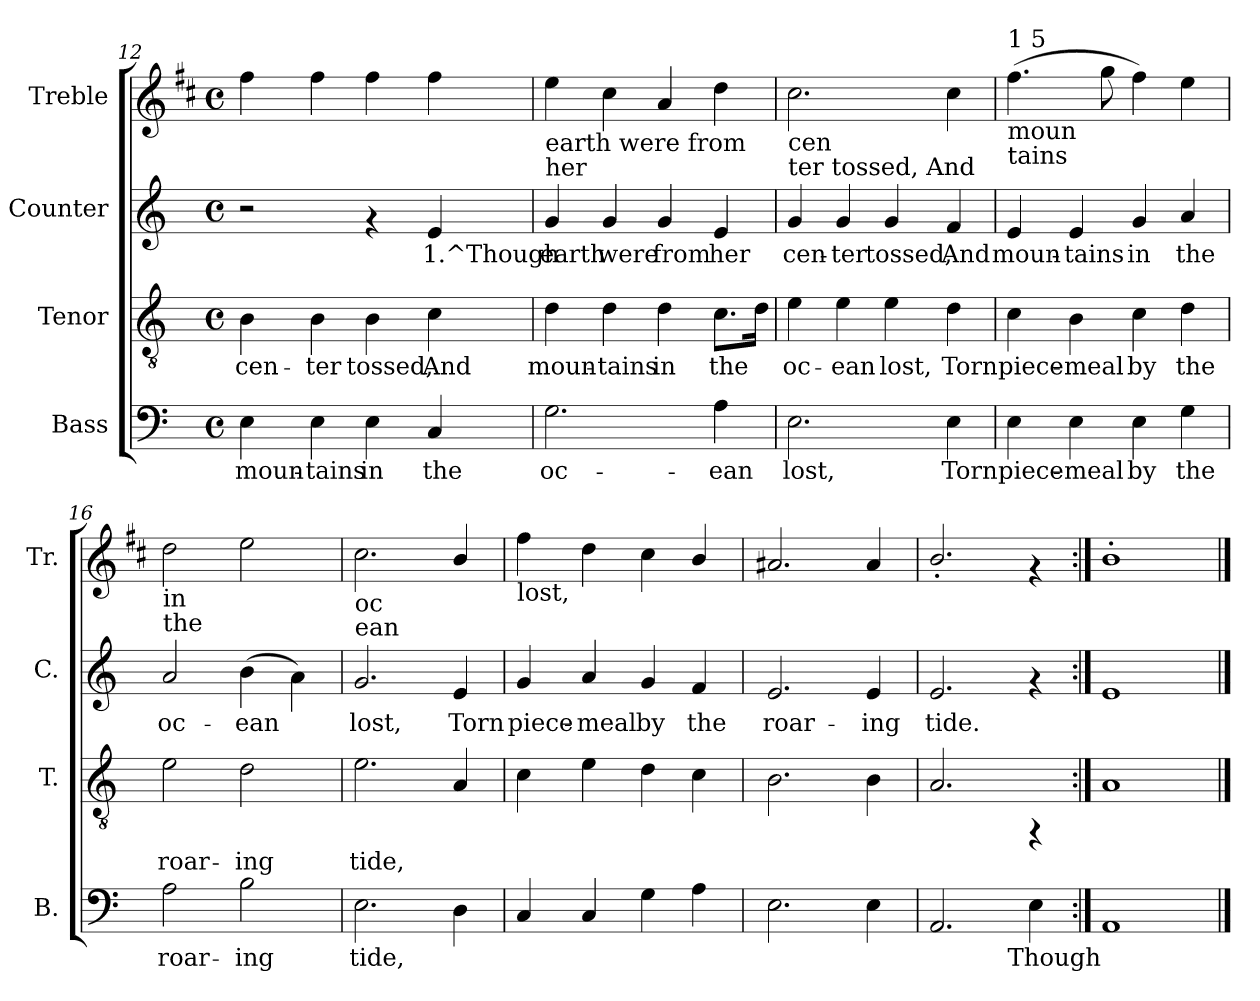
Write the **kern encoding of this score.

**kern	**text	**kern	**text	**kern	**text	**kern
*part4	*part4	*part3	*part3	*part2	*part2	*part1
*staff4	*staff4	*staff3	*staff3	*staff2	*staff2	*staff1
*I"Bass	*	*I"Tenor	*	*I"Counter	*	*I"Treble
*I'B.	*	*I'T.	*	*I'C.	*	*I'Tr.
!!LO:PB:g=z
*clefF4	*	*clefGv2	*	*clefG2	*	*clefG2
*	*	*	*	*	*	*ITrd1c2
*k[]	*	*k[]	*	*k[]	*	*k[]
*C:	*	*C:	*	*C:	*	*C:
*M4/4	*	*M4/4	*	*M4/4	*	*M4/4
*met(c)	*	*met(c)	*	*met(c)	*	*met(c)
=12	=12	=12	=12	=12	=12	=12
!	!LO:LY:b	!	!LO:LY:b:rj	!	!	!
4E\	moun-	4B\	cen-	2r	.	4ee\
!	!LO:LY:b	!	!LO:LY:b:rj	!	!	!
4E\	-tains	4B\	-ter	.	.	4ee\
!	!LO:LY:b	!	!LO:LY:b:rj	!	!	!
4E\	in	4B\	tossed,	4rf	.	4ee\
!	!LO:LY:b	!	!LO:LY:b:rj	!	!LO:LY:b:rj	!
4C/	the	4c\	And	4e/	1.^Though	4ee\
=13	=13	=13	=13	=13	=13	=13
!	!	!	!	!	!	!LO:TX:b:t=earth were from
!	!	!	!	!	!	!LO:TX:b:t=her
!	!LO:LY:b	!	!LO:LY:b:rj	!	!LO:LY:b:rj	!
2.G\	oc-	4d\	moun-	4g/	earth	4dd\
!	!	!	!LO:LY:b:rj	!	!LO:LY:b:rj	!
.	.	4d\	-tains	4g/	were	4b\
!	!	!	!LO:LY:b:rj	!	!LO:LY:b:rj	!
.	.	4d\	in	4g/	from	4g/
!	!LO:LY:b	!	!LO:LY:b:rj	!	!LO:LY:b:rj	!
4A\	-ean	8.c\L	the	4e/	her	4cc\
!	!	!	!LO:LY:b:rj	!	!	!
.	.	16d\J	.	.	.	.
=14	=14	=14	=14	=14	=14	=14
!	!	!	!	!	!	!LO:TX:b:t=cen
!	!	!	!	!	!	!LO:TX:b:t=ter tossed, And
!	!LO:LY:b	!	!LO:LY:b:rj	!	!LO:LY:b:rj	!
2.E\	lost,	4e\	oc-	4g/	cen-	2.b\
!	!	!	!LO:LY:b:rj	!	!LO:LY:b:rj	!
.	.	4e\	-ean	4g/	-ter	.
!	!	!	!LO:LY:b:rj	!	!LO:LY:b:rj	!
.	.	4e\	lost,	4g/	tossed,	.
!	!LO:LY:b	!	!LO:LY:b:rj	!	!LO:LY:b:rj	!
4E\	Torn	4d\	Torn	4f/	And	4b\
=15	=15	=15	=15	=15	=15	=15
!	!	!	!	!	!	!LO:TX:a:t=1 5
!	!	!	!	!	!	!LO:TX:b:t=moun
!	!	!	!	!	!	!LO:TX:b:t=tains
!	!LO:LY:b	!	!LO:LY:b:rj	!	!LO:LY:b:rj	!
4E\	piece-	4c\	piece-	4e/	moun-	(>4.ee\
!	!LO:LY:b	!	!LO:LY:b:rj	!	!LO:LY:b:rj	!
4E\	-meal	4B\	-meal	4e/	-tains	.
.	.	.	.	.	.	8ff\
!	!LO:LY:b	!	!LO:LY:b:rj	!	!LO:LY:b:rj	!
4E\	by	4c\	by	4g/	in	4ee\)
!	!LO:LY:b	!	!LO:LY:b:rj	!	!LO:LY:b:rj	!
4G\	the	4d\	the	4a/	the	4dd\
!!LO:PB:g=z
=16	=16	=16	=16	=16	=16	=16
!	!	!	!	!	!	!LO:TX:b:t=in
!	!	!	!	!	!	!LO:TX:b:t=the
!	!LO:LY:b	!	!LO:LY:b:rj	!	!LO:LY:b:rj	!
2A\	roar-	2e\	roar-	2a/	oc-	2cc\
!	!LO:LY:b	!	!LO:LY:b:rj	!	!LO:LY:b:rj	!
2B\	-ing	2d\	-ing	(>4b\	-ean	2dd\
!	!	!	!	!	!LO:LY:b:rj	!
.	.	.	.	4a\)	.	.
=17	=17	=17	=17	=17	=17	=17
!	!	!	!	!	!	!LO:TX:b:t=oc
!	!	!	!	!	!	!LO:TX:b:t=ean
!	!LO:LY:b	!	!LO:LY:b:rj	!	!LO:LY:b:rj	!
2.E\	tide,	2.e\	tide,	2.g/	lost,	2.b\
!	!LO:LY:b	!	!LO:LY:b:rj	!	!LO:LY:b:rj	!
4D\	.	4A/	.	4e/	Torn	4a/
=18	=18	=18	=18	=18	=18	=18
!	!	!	!	!	!	!LO:TX:b:t=lost,
!	!LO:LY:b	!	!LO:LY:b:rj	!	!LO:LY:b:rj	!
4C/	.	4c\	.	4g/	piece-	4ee\
!	!LO:LY:b	!	!LO:LY:b:rj	!	!LO:LY:b:rj	!
4C/	.	4e\	.	4a/	-meal	4cc\
!	!LO:LY:b	!	!LO:LY:b:rj	!	!LO:LY:b:rj	!
4G\	.	4d\	.	4g/	by	4b\
!	!LO:LY:b	!	!LO:LY:b:rj	!	!LO:LY:b:rj	!
4A\	.	4c\	.	4f/	the	4a/
=19	=19	=19	=19	=19	=19	=19
!	!LO:LY:b	!	!LO:LY:b:rj	!	!LO:LY:b:rj	!
2.E\	.	2.B\	.	2.e/	roar-	2.g#X/
!	!LO:LY:b	!	!LO:LY:b:rj	!	!LO:LY:b:rj	!
4E\	.	4B\	.	4e/	-ing	4g#/
=20	=20	=20	=20	=20	=20	=20
!	!LO:LY:b	!	!LO:LY:b:rj	!	!LO:LY:b:rj	!
2.AA/	.	2.A/	.	2.e/	tide.	2.a'>/
!	!LO:LY:b	!	!	!	!	!
4E\	Though	4rFF	.	4rf	.	4rf
=21:|!	=21:|!	=21:|!	=21:|!	=21:|!	=21:|!	=21:|!
!	!LO:LY:b	!	!LO:LY:b:rj	!	!LO:LY:b:rj	!
1AA	.	1A	.	1e	.	1a'>
==	==	==	==	==	==	==
*-	*-	*-	*-	*-	*-	*-
